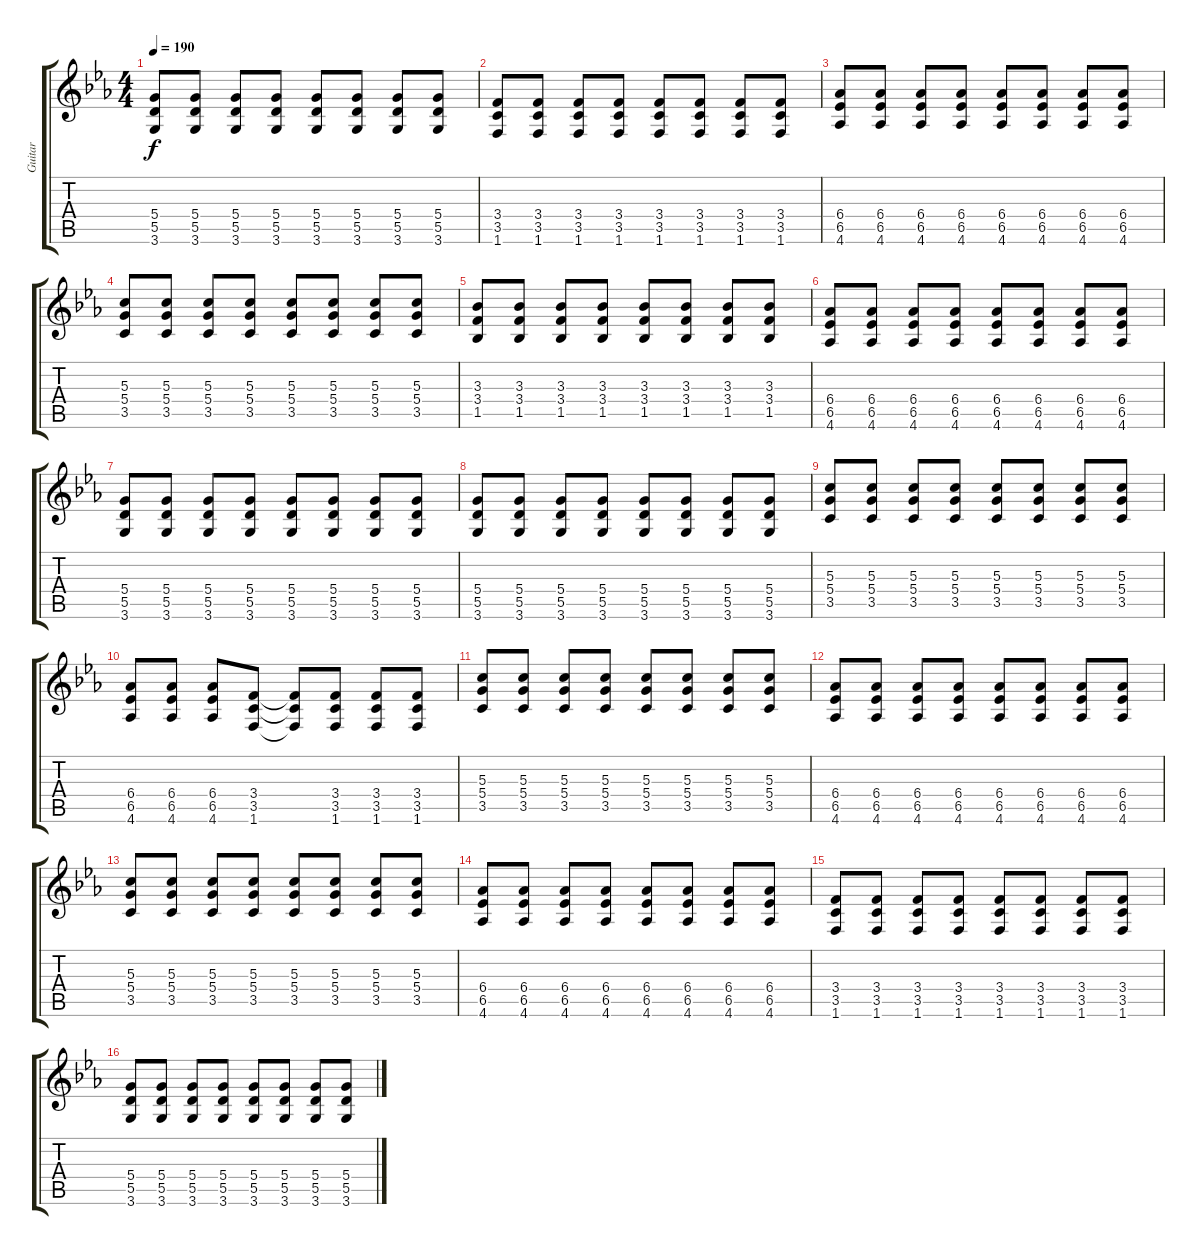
\track ("Guitar" "Guitar") {instrument distortionguitar}
\staff {score tabs}
\tuning (E4 B3 G3 D3 A2 E2) {hide}
\ts (4 4)
\tempo 190
\clef g2
\ks eb
(5.4 5.5 3.6).8{dy f} (5.4 5.5 3.6).8 (5.4 5.5 3.6).8 (5.4 5.5 3.6).8 (5.4 5.5 3.6).8 (5.4 5.5 3.6).8 (5.4 5.5 3.6).8 (5.4 5.5 3.6).8 |
(3.4 3.5 1.6).8 (3.4 3.5 1.6).8 (3.4 3.5 1.6).8 (3.4 3.5 1.6).8 (3.4 3.5 1.6).8 (3.4 3.5 1.6).8 (3.4 3.5 1.6).8 (3.4 3.5 1.6).8 |
(6.4 6.5 4.6).8 (6.4 6.5 4.6).8 (6.4 6.5 4.6).8 (6.4 6.5 4.6).8 (6.4 6.5 4.6).8 (6.4 6.5 4.6).8 (6.4 6.5 4.6).8 (6.4 6.5 4.6).8 |
(5.3 5.4 3.5).8 (5.3 5.4 3.5).8 (5.3 5.4 3.5).8 (5.3 5.4 3.5).8 (5.3 5.4 3.5).8 (5.3 5.4 3.5).8 (5.3 5.4 3.5).8 (5.3 5.4 3.5).8 |
(3.3 3.4 1.5).8 (3.3 3.4 1.5).8 (3.3 3.4 1.5).8 (3.3 3.4 1.5).8 (3.3 3.4 1.5).8 (3.3 3.4 1.5).8 (3.3 3.4 1.5).8 (3.3 3.4 1.5).8 |
(6.4 6.5 4.6).8 (6.4 6.5 4.6).8 (6.4 6.5 4.6).8 (6.4 6.5 4.6).8 (6.4 6.5 4.6).8 (6.4 6.5 4.6).8 (6.4 6.5 4.6).8 (6.4 6.5 4.6).8 |
(5.4 5.5 3.6).8 (5.4 5.5 3.6).8 (5.4 5.5 3.6).8 (5.4 5.5 3.6).8 (5.4 5.5 3.6).8 (5.4 5.5 3.6).8 (5.4 5.5 3.6).8 (5.4 5.5 3.6).8 |
(5.4 5.5 3.6).8 (5.4 5.5 3.6).8 (5.4 5.5 3.6).8 (5.4 5.5 3.6).8 (5.4 5.5 3.6).8 (5.4 5.5 3.6).8 (5.4 5.5 3.6).8 (5.4 5.5 3.6).8 |
(5.3 5.4 3.5).8 (5.3 5.4 3.5).8 (5.3 5.4 3.5).8 (5.3 5.4 3.5).8 (5.3 5.4 3.5).8 (5.3 5.4 3.5).8 (5.3 5.4 3.5).8 (5.3 5.4 3.5).8 |
(6.4 6.5 4.6).8 (6.4 6.5 4.6).8 (6.4 6.5 4.6).8 (3.4 3.5 1.6).8 (3.4{t} 3.5{t} 1.6{t}).8 (3.4 3.5 1.6).8 (3.4 3.5 1.6).8 (3.4 3.5 1.6).8 |
(5.3 5.4 3.5).8 (5.3 5.4 3.5).8 (5.3 5.4 3.5).8 (5.3 5.4 3.5).8 (5.3 5.4 3.5).8 (5.3 5.4 3.5).8 (5.3 5.4 3.5).8 (5.3 5.4 3.5).8 |
(6.4 6.5 4.6).8 (6.4 6.5 4.6).8 (6.4 6.5 4.6).8 (6.4 6.5 4.6).8 (6.4 6.5 4.6).8 (6.4 6.5 4.6).8 (6.4 6.5 4.6).8 (6.4 6.5 4.6).8 |
(5.3 5.4 3.5).8 (5.3 5.4 3.5).8 (5.3 5.4 3.5).8 (5.3 5.4 3.5).8 (5.3 5.4 3.5).8 (5.3 5.4 3.5).8 (5.3 5.4 3.5).8 (5.3 5.4 3.5).8 |
(6.4 6.5 4.6).8 (6.4 6.5 4.6).8 (6.4 6.5 4.6).8 (6.4 6.5 4.6).8 (6.4 6.5 4.6).8 (6.4 6.5 4.6).8 (6.4 6.5 4.6).8 (6.4 6.5 4.6).8 |
(3.4 3.5 1.6).8 (3.4 3.5 1.6).8 (3.4 3.5 1.6).8 (3.4 3.5 1.6).8 (3.4 3.5 1.6).8 (3.4 3.5 1.6).8 (3.4 3.5 1.6).8 (3.4 3.5 1.6).8 |
(5.4 5.5 3.6).8 (5.4 5.5 3.6).8 (5.4 5.5 3.6).8 (5.4 5.5 3.6).8 (5.4 5.5 3.6).8 (5.4 5.5 3.6).8 (5.4 5.5 3.6).8 (5.4 5.5 3.6).8
